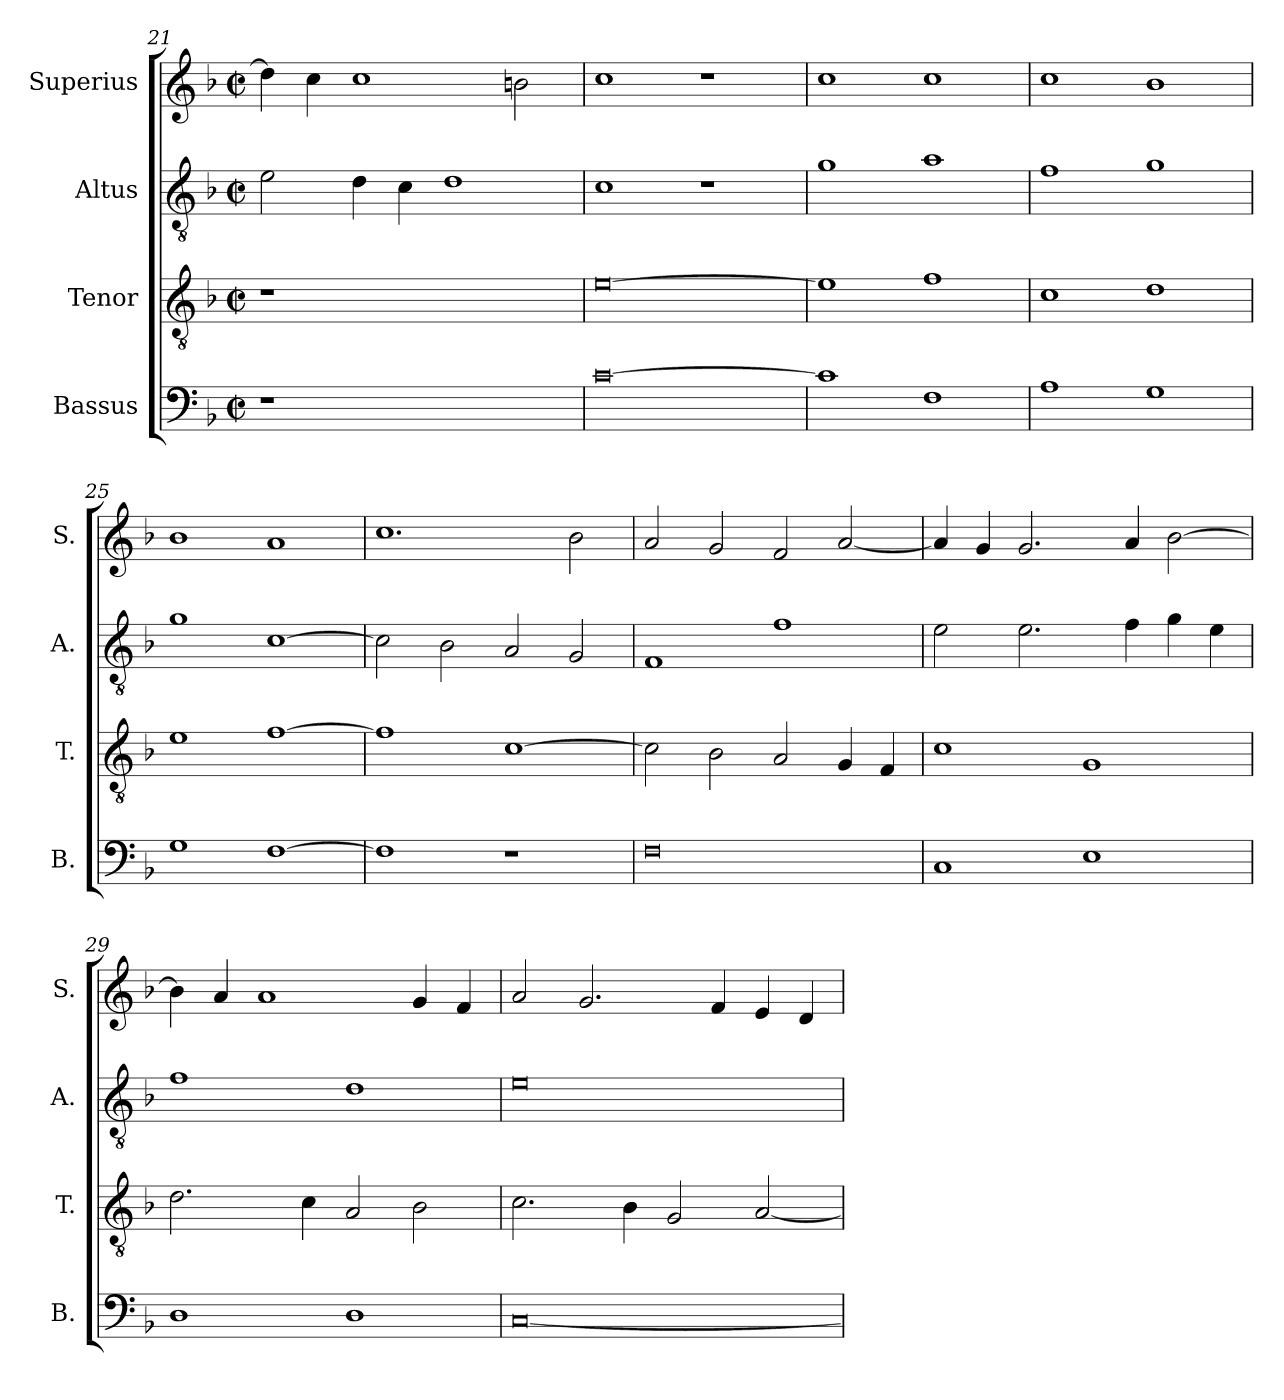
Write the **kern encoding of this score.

**kern	**kern	**kern	**kern
*part4	*part3	*part2	*part1
*staff4	*staff3	*staff2	*staff1
*I"Bassus	*I"Tenor	*I"Altus	*I"Superius
*I'B.	*I'T.	*I'A.	*I'S.
*clefF4	*clefGv2	*clefGv2	*clefG2
*	*ITrd7c12	*ITrd7c12	*
*k[b-]	*k[b-]	*k[b-]	*k[b-]
*F:	*F:	*F:	*F:
*M2/2	*M2/2	*M2/2	*M2/2
*met(c|)	*met(c|)	*met(c|)	*met(c|)
=21	=21	=21	=21
!LO:N:vis=1	!LO:N:vis=1	!	!
1r	1r	2Ei\	4ddi\]
.	.	.	4cci\
.	.	4Di\	1cci
.	.	4Ci\	.
1ryy	1ryy	1Di	.
.	.	.	2bni\
!!LO:LB:g=z
=22	=22	=22	=22
[>0ci	[>0Ei	1Ci	1cci
.	.	1r	1r
=23	=23	=23	=23
1ci]	1Ei]	1Gi	1cci
1Fi	1Fi	1Ai	1cci
=24	=24	=24	=24
1Ai	1Ci	1Fi	1cci
1Gi	1Di	1Gi	1b-i
=25	=25	=25	=25
1Gi	1Ei	1Gi	1b-i
[>1Fi	[>1Fi	[>1Ci	1ai
=26	=26	=26	=26
1Fi]	1Fi]	2Ci\]	1.cci
.	.	2BB-i\	.
1r	[>1Ci	2AAi/	.
.	.	2GGi/	2b-i\
=27	=27	=27	=27
0Fi	2Ci\]	1FFi	2ai/
.	2BB-i\	.	2gi/
.	2AAi/	1Fi	2fi/
.	4GGi/	.	[<2ai/
.	4FFi/	.	.
!!LO:LB:g=z
=28	=28	=28	=28
1Ci	1Ci	2Ei\	4ai/]
.	.	.	4gi/
.	.	2.Ei\	2.gi/
1Ei	1GGi	.	.
.	.	4Fi\	4ai/
.	.	4Gi\	[>2b-i\
.	.	4Ei\	.
=29	=29	=29	=29
1Di	2.Di\	1Fi	4b-i\]
.	.	.	4ai/
.	.	.	1ai
.	4Ci\	.	.
1Di	2AAi/	1Di	.
.	2BB-i\	.	4gi/
.	.	.	4fi/
=30	=30	=30	=30
[<0Ci	2.Ci\	0Ei	2ai/
.	.	.	2.gi/
.	4BB-i\	.	.
.	2GGi/	.	.
.	.	.	4fi/
.	[<2AAi/	.	4ei/
.	.	.	4di/
=	=	=	=
*-	*-	*-	*-
